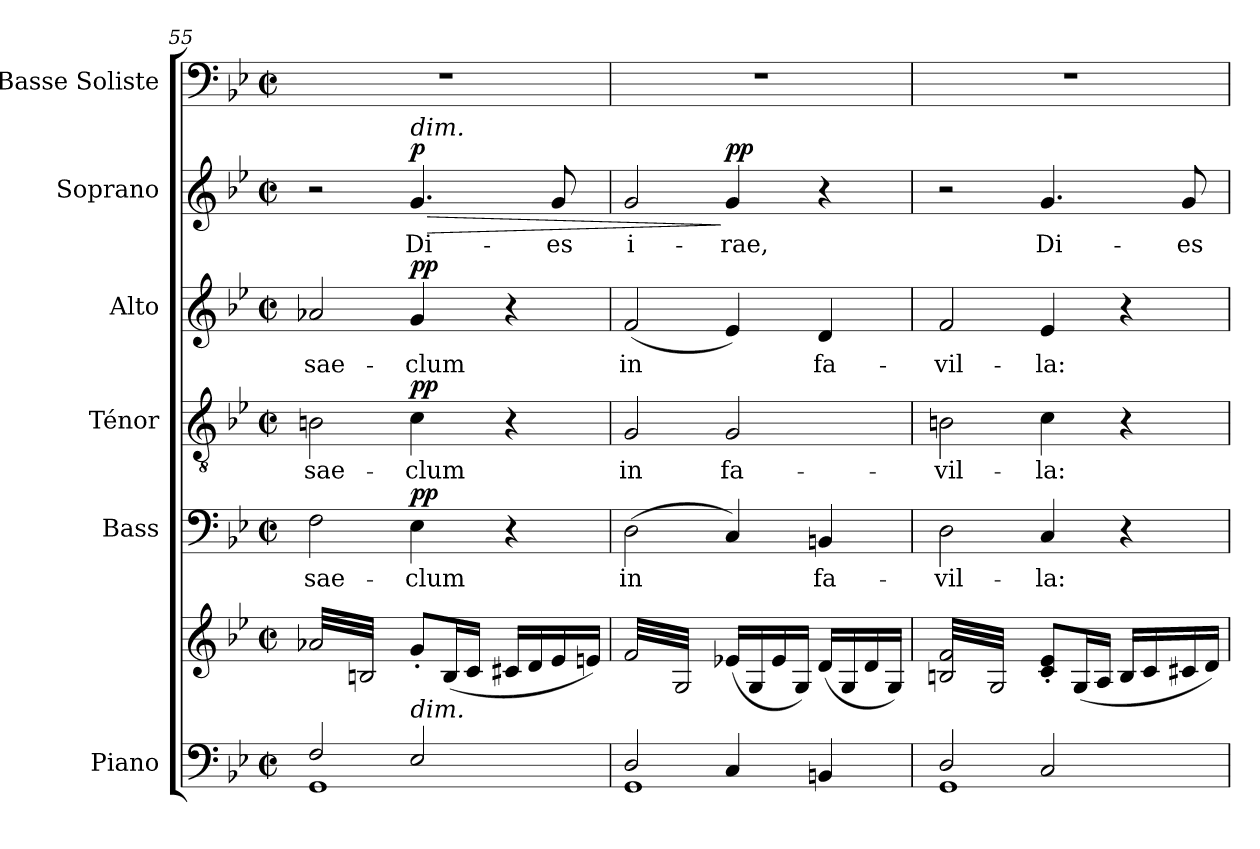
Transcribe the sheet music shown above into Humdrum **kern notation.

**kern	**kern	**kern	**text	**dynam	**kern	**text	**dynam	**kern	**text	**dynam	**kern	**text	**dynam	**kern
*part6	*part6	*part5	*part5	*part5	*part4	*part4	*part4	*part3	*part3	*part3	*part2	*part2	*part2	*part1
*staff7	*staff6	*staff5	*staff5	*staff5	*staff4	*staff4	*staff4	*staff3	*staff3	*staff3	*staff2	*staff2	*staff2	*staff1
*I"Piano	*	*I"Bass	*	*	*I"Ténor	*	*	*I"Alto	*	*	*I"Soprano	*	*	*I"Basse Soliste
*I'Pia.	*	*I'B.	*	*	*I'T.	*	*	*I'A.	*	*	*I'S.	*	*	*I'Basse Soliste
!!LO:PB:g=z
*clefF4	*clefG2	*clefF4	*	*	*clefGv2	*	*	*clefG2	*	*	*clefG2	*	*	*clefF4
*k[b-e-]	*k[b-e-]	*k[b-e-]	*	*	*k[b-e-]	*	*	*k[b-e-]	*	*	*k[b-e-]	*	*	*k[b-e-]
*M2/2	*M2/2	*M2/2	*	*	*M2/2	*	*	*M2/2	*	*	*M2/2	*	*	*M2/2
*met(c|)	*met(c|)	*met(c|)	*	*	*met(c|)	*	*	*met(c|)	*	*	*met(c|)	*	*	*met(c|)
=55	=55	=55	=55	=55	=55	=55	=55	=55	=55	=55	=55	=55	=55	=55
*^	*	*	*	*	*	*	*	*	*	*	*	*	*	*
!	!	!	!	!LO:LY:b	!	!	!LO:LY:b	!	!	!LO:LY:b	!	!	!	!	!
*	*	*tremolo	*	*	*	*	*	*	*	*	*	*	*	*	*
2F/	1GG	(32a-X/LLL	2F\	sae-	.	2Bn\	sae-	.	2a-X/	sae-	.	2r	.	.	1r
.	.	32Bn/)	.	.	.	.	.	.	.	.	.	.	.	.	.
.	.	32a-X/	.	.	.	.	.	.	.	.	.	.	.	.	.
.	.	32Bn/)	.	.	.	.	.	.	.	.	.	.	.	.	.
.	.	32a-X/	.	.	.	.	.	.	.	.	.	.	.	.	.
.	.	32Bn/)	.	.	.	.	.	.	.	.	.	.	.	.	.
.	.	32a-X/	.	.	.	.	.	.	.	.	.	.	.	.	.
.	.	32Bn/)	.	.	.	.	.	.	.	.	.	.	.	.	.
.	.	32a-X/	.	.	.	.	.	.	.	.	.	.	.	.	.
.	.	32Bn/)	.	.	.	.	.	.	.	.	.	.	.	.	.
.	.	32a-X/	.	.	.	.	.	.	.	.	.	.	.	.	.
.	.	32Bn/)	.	.	.	.	.	.	.	.	.	.	.	.	.
.	.	32a-X/	.	.	.	.	.	.	.	.	.	.	.	.	.
.	.	32Bn/)	.	.	.	.	.	.	.	.	.	.	.	.	.
.	.	32a-X/	.	.	.	.	.	.	.	.	.	.	.	.	.
.	.	32Bn/)JJJ	.	.	.	.	.	.	.	.	.	.	.	.	.
*	*	*Xtremolo	*	*	*	*	*	*	*	*	*	*	*	*	*
!	!	!	!	!	!	!	!	!	!	!	!	!LO:TX:a:i:t=dim.	!	!	!
!LO:TX:a:i:t=dim.	!	!	!	!	!	!	!	!	!	!	!	!	!	!	!
!	!	!	!	!LO:LY:b	!LO:DY:a	!	!LO:LY:b	!LO:DY:a	!	!LO:LY:b	!LO:DY:a	!	!LO:LY:b	!LO:HP:b	!
!	!	!	!	!	!	!	!	!	!	!	!	!	!	!LO:DY:n=1:a	!
2E-/	.	8g'/L	4E-\	-clum	pp	4c\	-clum	pp	4g/	-clum	pp	4.g/	Di-	> p	.
.	.	.	.	.	.	.	.	.	.	.	.	.	.	.	.
.	.	.	.	.	.	.	.	.	.	.	.	.	.	.	.
.	.	.	.	.	.	.	.	.	.	.	.	.	.	.	.
.	.	(16B/L	.	.	.	.	.	.	.	.	.	.	.	.	.
.	.	.	.	.	.	.	.	.	.	.	.	.	.	.	.
.	.	16c/JJ	.	.	.	.	.	.	.	.	.	.	.	.	.
.	.	.	.	.	.	.	.	.	.	.	.	.	.	.	.
.	.	16c#X/LL	4r	.	.	4r	.	.	4r	.	.	.	.	.	.
.	.	16d/	.	.	.	.	.	.	.	.	.	.	.	.	.
!	!	!	!	!	!	!	!	!	!	!	!	!	!LO:LY:b	!	!
.	.	16e-/	.	.	.	.	.	.	.	.	.	8g/	-es	.	.
.	.	16en/JJ)	.	.	.	.	.	.	.	.	.	.	.	.	.
=56	=56	=56	=56	=56	=56	=56	=56	=56	=56	=56	=56	=56	=56	=56	=56
!	!	!	!	!LO:LY:b	!	!	!LO:LY:b	!	!	!LO:LY:b	!	!	!LO:LY:b	!	!
*	*	*tremolo	*	*	*	*	*	*	*	*	*	*	*	*	*
2D/	1GG	(32f/LLL	(2D\	in	.	2G/	in	.	(2f/	in	.	2g/	i-	.	1r
.	.	32G/)	.	.	.	.	.	.	.	.	.	.	.	.	.
.	.	32f/	.	.	.	.	.	.	.	.	.	.	.	.	.
.	.	32G/)	.	.	.	.	.	.	.	.	.	.	.	.	.
.	.	32f/	.	.	.	.	.	.	.	.	.	.	.	.	.
.	.	32G/)	.	.	.	.	.	.	.	.	.	.	.	.	.
.	.	32f/	.	.	.	.	.	.	.	.	.	.	.	.	.
.	.	32G/)	.	.	.	.	.	.	.	.	.	.	.	.	.
.	.	32f/	.	.	.	.	.	.	.	.	.	.	.	.	.
.	.	32G/)	.	.	.	.	.	.	.	.	.	.	.	.	.
.	.	32f/	.	.	.	.	.	.	.	.	.	.	.	.	.
.	.	32G/)	.	.	.	.	.	.	.	.	.	.	.	.	.
.	.	32f/	.	.	.	.	.	.	.	.	.	.	.	.	.
.	.	32G/)	.	.	.	.	.	.	.	.	.	.	.	.	.
.	.	32f/	.	.	.	.	.	.	.	.	.	.	.	.	.
.	.	32G/)JJJ	.	.	.	.	.	.	.	.	.	.	.	.	.
*	*	*Xtremolo	*	*	*	*	*	*	*	*	*	*	*	*	*
!	!	!	!	!	!	!	!LO:LY:b	!	!	!	!	!	!LO:LY:b	!LO:DY:n=1:a	!
4C/	.	(16e-X/LL	4C/)	.	.	2G/	fa-	.	4e-/)	.	.	4g/	-rae,	] pp	.
.	.	.	.	.	.	.	.	.	.	.	.	.	.	.	.
.	.	16G/	.	.	.	.	.	.	.	.	.	.	.	.	.
.	.	.	.	.	.	.	.	.	.	.	.	.	.	.	.
.	.	16e-/	.	.	.	.	.	.	.	.	.	.	.	.	.
.	.	.	.	.	.	.	.	.	.	.	.	.	.	.	.
.	.	16G/JJ)	.	.	.	.	.	.	.	.	.	.	.	.	.
.	.	.	.	.	.	.	.	.	.	.	.	.	.	.	.
!	!	!	!	!LO:LY:b	!	!	!	!	!	!LO:LY:b	!	!	!	!	!
4BBn/	.	(16d/LL	4BBn/	fa-	.	.	.	.	4d/	fa-	.	4r	.	.	.
.	.	16G/	.	.	.	.	.	.	.	.	.	.	.	.	.
.	.	16d/	.	.	.	.	.	.	.	.	.	.	.	.	.
.	.	16G/JJ)	.	.	.	.	.	.	.	.	.	.	.	.	.
=57	=57	=57	=57	=57	=57	=57	=57	=57	=57	=57	=57	=57	=57	=57	=57
!	!	!	!	!LO:LY:b	!	!	!LO:LY:b	!	!	!LO:LY:b	!	!	!	!	!
*	*	*tremolo	*	*	*	*	*	*	*	*	*	*	*	*	*
2D/	1GG	(32Bn/ 32f/LLL	2D\	-vil-	.	2Bn\	-vil-	.	2f/	-vil-	.	2r	.	.	1r
.	.	32G/)	.	.	.	.	.	.	.	.	.	.	.	.	.
.	.	32Bn/ 32f/	.	.	.	.	.	.	.	.	.	.	.	.	.
.	.	32G/)	.	.	.	.	.	.	.	.	.	.	.	.	.
.	.	32Bn/ 32f/	.	.	.	.	.	.	.	.	.	.	.	.	.
.	.	32G/)	.	.	.	.	.	.	.	.	.	.	.	.	.
.	.	32Bn/ 32f/	.	.	.	.	.	.	.	.	.	.	.	.	.
.	.	32G/)	.	.	.	.	.	.	.	.	.	.	.	.	.
.	.	32Bn/ 32f/	.	.	.	.	.	.	.	.	.	.	.	.	.
.	.	32G/)	.	.	.	.	.	.	.	.	.	.	.	.	.
.	.	32Bn/ 32f/	.	.	.	.	.	.	.	.	.	.	.	.	.
.	.	32G/)	.	.	.	.	.	.	.	.	.	.	.	.	.
.	.	32Bn/ 32f/	.	.	.	.	.	.	.	.	.	.	.	.	.
.	.	32G/)	.	.	.	.	.	.	.	.	.	.	.	.	.
.	.	32Bn/ 32f/	.	.	.	.	.	.	.	.	.	.	.	.	.
.	.	32G/)JJJ	.	.	.	.	.	.	.	.	.	.	.	.	.
*	*	*Xtremolo	*	*	*	*	*	*	*	*	*	*	*	*	*
!	!	!	!	!LO:LY:b	!	!	!LO:LY:b	!	!	!LO:LY:b	!	!	!LO:LY:b	!	!
2C/	.	8c/' 8e-/'L	4C/	-la:	.	4c\	-la:	.	4e-/	-la:	.	4.g/	Di-	.	.
.	.	.	.	.	.	.	.	.	.	.	.	.	.	.	.
.	.	.	.	.	.	.	.	.	.	.	.	.	.	.	.
.	.	.	.	.	.	.	.	.	.	.	.	.	.	.	.
.	.	(16G/L	.	.	.	.	.	.	.	.	.	.	.	.	.
.	.	.	.	.	.	.	.	.	.	.	.	.	.	.	.
.	.	16A/JJ	.	.	.	.	.	.	.	.	.	.	.	.	.
.	.	.	.	.	.	.	.	.	.	.	.	.	.	.	.
.	.	16B/LL	4r	.	.	4r	.	.	4r	.	.	.	.	.	.
.	.	16c/	.	.	.	.	.	.	.	.	.	.	.	.	.
!	!	!	!	!	!	!	!	!	!	!	!	!	!LO:LY:b	!	!
.	.	16c#X/	.	.	.	.	.	.	.	.	.	8g/	-es	.	.
.	.	16d/JJ)	.	.	.	.	.	.	.	.	.	.	.	.	.
*v	*v	*	*	*	*	*	*	*	*	*	*	*	*	*	*
=	=	=	=	=	=	=	=	=	=	=	=	=	=	=
*-	*-	*-	*-	*-	*-	*-	*-	*-	*-	*-	*-	*-	*-	*-
